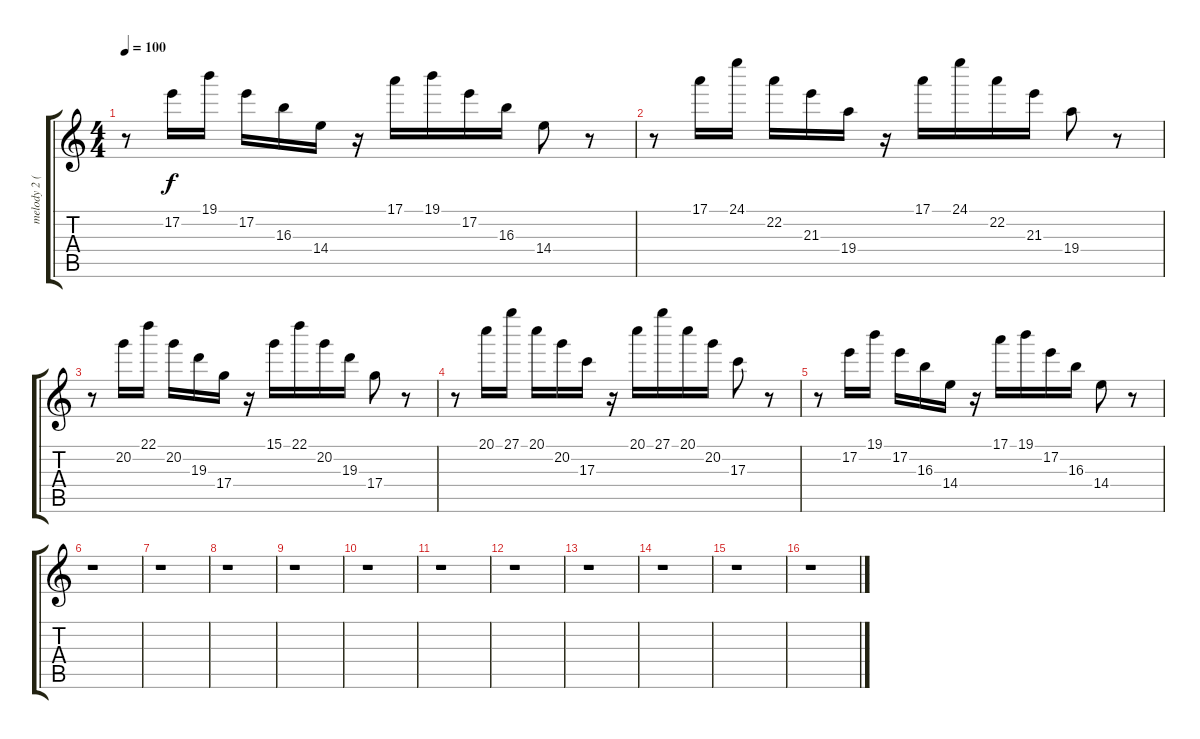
\track ("melody 2 (1)" "melody 2 (") {instrument fretlessbass}
\staff {score tabs}
\tuning (E4 B3 G3 D3 A2 E2) {hide}
\ts (4 4)
\tempo 100
\clef g2
\ks c
r.8{dy f} 17.2.16 19.1.16 17.2.16 16.3.16 14.4.16 r.16 17.1.16 19.1.16 17.2.16 16.3.16 14.4.8 r.8 |
r.8 17.1.16 24.1.16 22.2.16 21.3.16 19.4.16 r.16 17.1.16 24.1.16 22.2.16 21.3.16 19.4.8 r.8 |
r.8 20.2.16 22.1.16 20.2.16 19.3.16 17.4.16 r.16 15.1.16 22.1.16 20.2.16 19.3.16 17.4.8 r.8 |
r.8 20.1.16 27.1.16 20.1.16 20.2.16 17.3.16 r.16 20.1.16 27.1.16 20.1.16 20.2.16 17.3.8 r.8 |
r.8 17.2.16 19.1.16 17.2.16 16.3.16 14.4.16 r.16 17.1.16 19.1.16 17.2.16 16.3.16 14.4.8 r.8 |
r.1 |
r.1 |
r.1 |
r.1 |
r.1 |
r.1 |
r.1 |
r.1 |
r.1 |
r.1 |
r.1
